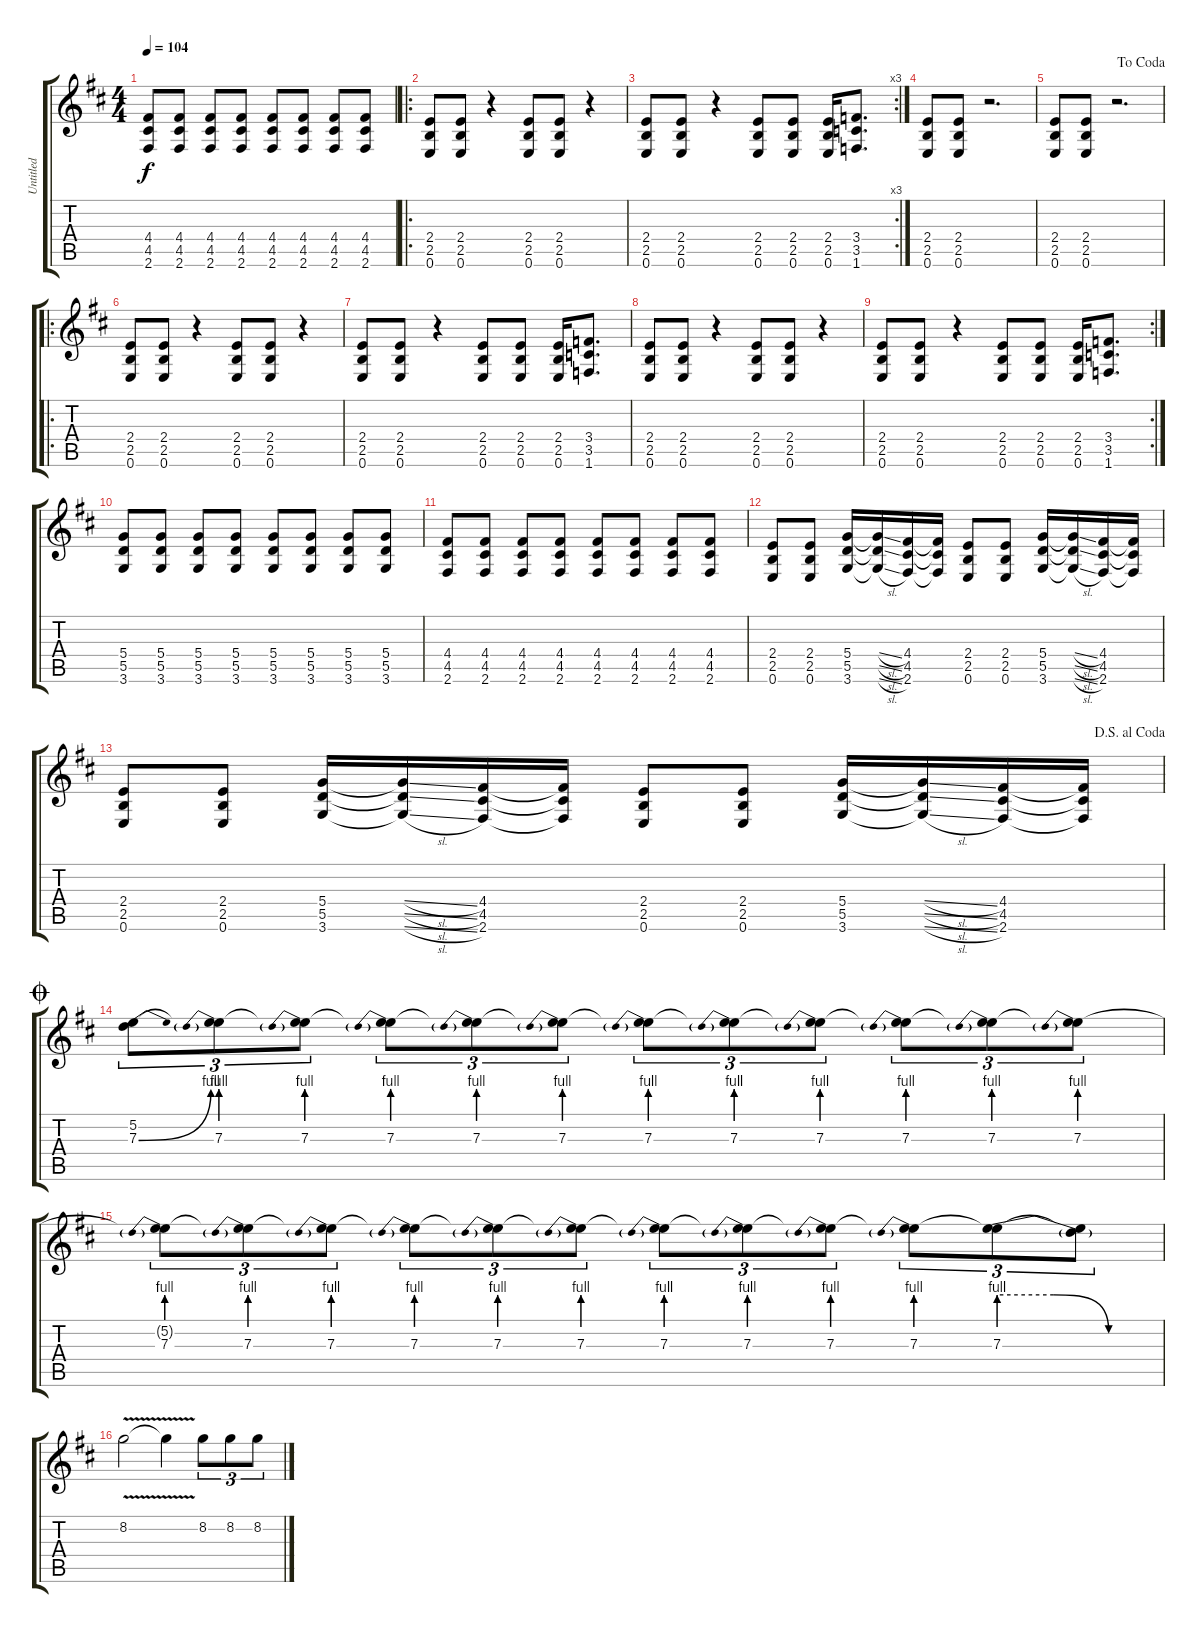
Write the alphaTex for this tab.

\track ("Untitled" "Untitled") {instrument overdrivenguitar}
\staff {score tabs}
\tuning (E4 B3 G3 D3 A2 E2) {hide}
\ts (4 4)
\tempo 104
\clef g2
\ks d
(4.4 4.5 2.6).8{dy f} (4.4 4.5 2.6).8 (4.4 4.5 2.6).8 (4.4 4.5 2.6).8 (4.4 4.5 2.6).8 (4.4 4.5 2.6).8 (4.4 4.5 2.6).8 (4.4 4.5 2.6).8 |
\ro
(2.4 2.5 0.6).8 (2.4 2.5 0.6).8 r.4 (2.4 2.5 0.6).8 (2.4 2.5 0.6).8 r.4 |
\rc 3
(2.4 2.5 0.6).8 (2.4 2.5 0.6).8 r.4 (2.4 2.5 0.6).8 (2.4 2.5 0.6).8 (2.4 2.5 0.6).16 (3.4 3.5 1.6).8{d} |
(2.4 2.5 0.6).8 (2.4 2.5 0.6).8 r.2{d} |
\jump dacoda
(2.4 2.5 0.6).8 (2.4 2.5 0.6).8 r.2{d} |
\ro
(2.4 2.5 0.6).8 (2.4 2.5 0.6).8 r.4 (2.4 2.5 0.6).8 (2.4 2.5 0.6).8 r.4 |
(2.4 2.5 0.6).8 (2.4 2.5 0.6).8 r.4 (2.4 2.5 0.6).8 (2.4 2.5 0.6).8 (2.4 2.5 0.6).16 (3.4 3.5 1.6).8{d} |
(2.4 2.5 0.6).8 (2.4 2.5 0.6).8 r.4 (2.4 2.5 0.6).8 (2.4 2.5 0.6).8 r.4 |
\rc 2
(2.4 2.5 0.6).8 (2.4 2.5 0.6).8 r.4 (2.4 2.5 0.6).8 (2.4 2.5 0.6).8 (2.4 2.5 0.6).16 (3.4 3.5 1.6).8{d} |
(5.4 5.5 3.6).8 (5.4 5.5 3.6).8 (5.4 5.5 3.6).8 (5.4 5.5 3.6).8 (5.4 5.5 3.6).8 (5.4 5.5 3.6).8 (5.4 5.5 3.6).8 (5.4 5.5 3.6).8 |
(4.4 4.5 2.6).8 (4.4 4.5 2.6).8 (4.4 4.5 2.6).8 (4.4 4.5 2.6).8 (4.4 4.5 2.6).8 (4.4 4.5 2.6).8 (4.4 4.5 2.6).8 (4.4 4.5 2.6).8 |
(2.4 2.5 0.6).8 (2.4 2.5 0.6).8 (5.4 5.5 3.6).16 (5.4{sl t} 5.5{sl t} 3.6{sl t}).16 (4.4 4.5 2.6).16 (4.4{t} 4.5{t} 2.6{t}).16 (2.4 2.5 0.6).8 (2.4 2.5 0.6).8 (5.4 5.5 3.6).16 (5.4{sl t} 5.5{sl t} 3.6{sl t}).16 (4.4 4.5 2.6).16 (4.4{t} 4.5{t} 2.6{t}).16 |
\jump dalsegnoalcoda
(2.4 2.5 0.6).8 (2.4 2.5 0.6).8 (5.4 5.5 3.6).16 (5.4{sl t} 5.5{sl t} 3.6{sl t}).16 (4.4 4.5 2.6).16 (4.4{t} 4.5{t} 2.6{t}).16 (2.4 2.5 0.6).8 (2.4 2.5 0.6).8 (5.4 5.5 3.6).16 (5.4{sl t} 5.5{sl t} 3.6{sl t}).16 (4.4 4.5 2.6).16 (4.4{t} 4.5{t} 2.6{t}).16 |
\jump coda
(5.2 7.3{be (bend 0 0 60 4)}).8{tu (3 2)} (5.2{t} 7.3{be (prebend 0 4 60 4)}).8{tu (3 2)} (5.2{t} 7.3{be (prebend 0 4 60 4)}).8{tu (3 2)} (5.2{t} 7.3{be (prebend 0 4 60 4)}).8{tu (3 2)} (5.2{t} 7.3{be (prebend 0 4 60 4)}).8{tu (3 2)} (5.2{t} 7.3{be (prebend 0 4 60 4)}).8{tu (3 2)} (5.2{t} 7.3{be (prebend 0 4 60 4)}).8{tu (3 2)} (5.2{t} 7.3{be (prebend 0 4 60 4)}).8{tu (3 2)} (5.2{t} 7.3{be (prebend 0 4 60 4)}).8{tu (3 2)} (5.2{t} 7.3{be (prebend 0 4 60 4)}).8{tu (3 2)} (5.2{t} 7.3{be (prebend 0 4 60 4)}).8{tu (3 2)} (5.2{t} 7.3{be (prebend 0 4 60 4)}).8{tu (3 2)} |
(5.2{t} 7.3{be (prebend 0 4 60 4)}).8{tu (3 2)} (5.2{t} 7.3{be (prebend 0 4 60 4)}).8{tu (3 2)} (5.2{t} 7.3{be (prebend 0 4 60 4)}).8{tu (3 2)} (5.2{t} 7.3{be (prebend 0 4 60 4)}).8{tu (3 2)} (5.2{t} 7.3{be (prebend 0 4 60 4)}).8{tu (3 2)} (5.2{t} 7.3{be (prebend 0 4 60 4)}).8{tu (3 2)} (5.2{t} 7.3{be (prebend 0 4 60 4)}).8{tu (3 2)} (5.2{t} 7.3{be (prebend 0 4 60 4)}).8{tu (3 2)} (5.2{t} 7.3{be (prebend 0 4 60 4)}).8{tu (3 2)} (5.2{t} 7.3{be (prebend 0 4 60 4)}).8{tu (3 2)} (5.2{t} 7.3{be (custom 0 4 20 4 40 0 60 0)}).8{tu (3 2)} (5.2{t} 7.3{t}).8{tu (3 2)} |
8.2{v}.2 8.2{t}.4 8.2.8{tu (3 2)} 8.2.8{tu (3 2)} 8.2.8{tu (3 2)}
